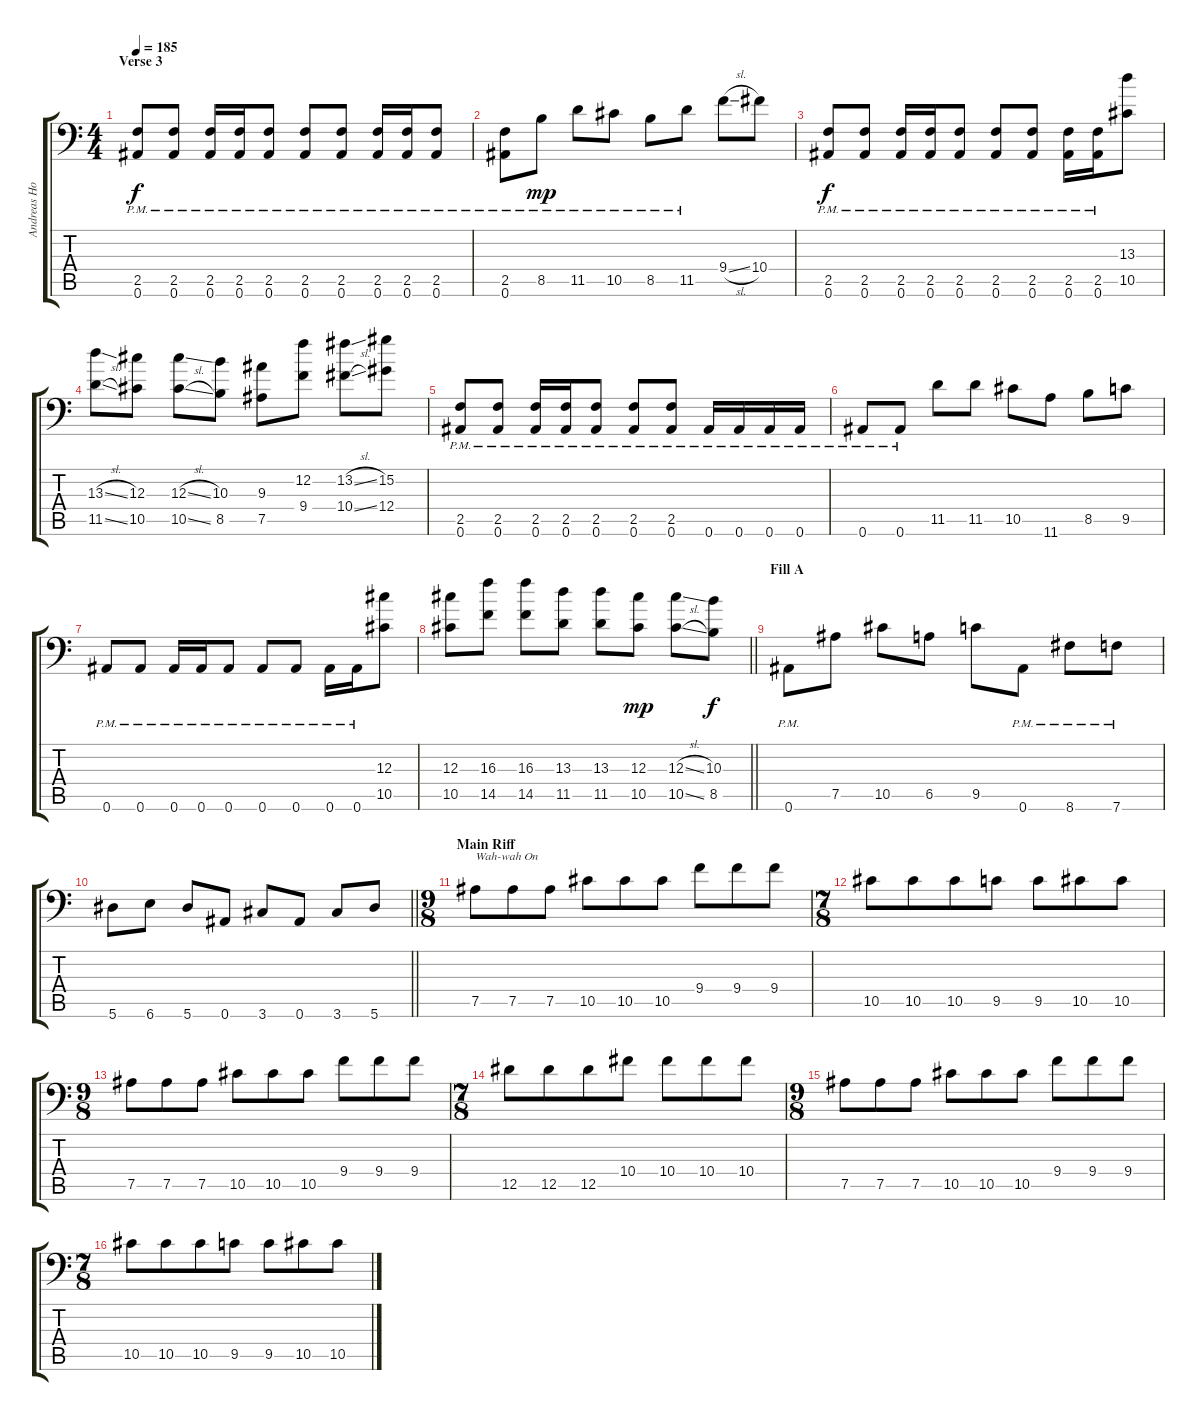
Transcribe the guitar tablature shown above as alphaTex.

\track ("Andreas Holma" "Andreas Ho") {instrument overdrivenguitar}
\staff {score tabs}
\tuning (Bb3 F3 Db3 Ab2 Eb2 Bb1) {hide}
\ts (4 4)
\section ("" "Verse 3")
\tempo 185
\clef f4
\ks c
(2.5{pm} 0.6{pm}).8{dy f} (2.5{pm} 0.6{pm}).8 (2.5{pm} 0.6{pm}).16 (2.5{pm} 0.6{pm}).16 (2.5{pm} 0.6{pm}).8 (2.5{pm} 0.6{pm}).8 (2.5{pm} 0.6{pm}).8 (2.5{pm} 0.6{pm}).16 (2.5{pm} 0.6{pm}).16 (2.5{pm} 0.6{pm}).8 |
(2.5{pm} 0.6{pm}).8 8.5{pm}.8{dy mp} 11.5{pm}.8 10.5{pm}.8 8.5{pm}.8 11.5{pm}.8 9.4{sl}.8 10.4.8 |
(2.5{pm} 0.6{pm}).8{dy f} (2.5{pm} 0.6{pm}).8 (2.5{pm} 0.6{pm}).16 (2.5{pm} 0.6{pm}).16 (2.5{pm} 0.6{pm}).8 (2.5{pm} 0.6{pm}).8 (2.5{pm} 0.6{pm}).8 (2.5{pm} 0.6{pm}).16 (2.5{pm} 0.6{pm}).16 (13.3 10.5).8 |
(13.3{sl} 11.5{sl}).8 (12.3 10.5).8 (12.3{sl} 10.5{sl}).8 (10.3 8.5).8 (9.3 7.5).8 (12.2 9.4).8 (13.2{sl} 10.4{sl}).8 (15.2 12.4).8 |
(2.5{pm} 0.6{pm}).8 (2.5{pm} 0.6{pm}).8 (2.5{pm} 0.6{pm}).16 (2.5{pm} 0.6{pm}).16 (2.5{pm} 0.6{pm}).8 (2.5{pm} 0.6{pm}).8 (2.5{pm} 0.6{pm}).8 0.6{pm}.16 0.6{pm}.16 0.6{pm}.16 0.6{pm}.16 |
0.6{pm}.8 0.6{pm}.8 11.5.8 11.5.8 10.5.8 11.6.8 8.5.8 9.5.8 |
0.6{pm}.8 0.6{pm}.8 0.6{pm}.16 0.6{pm}.16 0.6{pm}.8 0.6{pm}.8 0.6{pm}.8 0.6{pm}.16 0.6{pm}.16 (12.3 10.5).8 |
\barLineRight lightlight
(12.3 10.5).8 (16.3 14.5).8 (16.3 14.5).8 (13.3 11.5).8 (13.3 11.5).8 (12.3 10.5).8{dy mp} (12.3{sl} 10.5{sl}).8 (10.3 8.5).8{dy f} |
\section ("" "Fill A")
0.6{pm}.8 7.5.8 10.5.8 6.5.8 9.5.8 0.6{pm}.8 8.6{pm}.8 7.6{pm}.8 |
\barLineRight lightlight
5.6.8 6.6.8 5.6.8 0.6.8 3.6.8 0.6.8 3.6.8 5.6.8 |
\ts (9 8)
\section ("" "Main Riff")
7.5.8{txt "Wah-wah On" instrument overdrivenguitar} 7.5.8 7.5.8 10.5.8 10.5.8 10.5.8 9.4.8 9.4.8 9.4.8 |
\ts (7 8)
10.5.8 10.5.8 10.5.8 9.5.8 9.5.8 10.5.8 10.5.8 |
\ts (9 8)
7.5.8 7.5.8 7.5.8 10.5.8 10.5.8 10.5.8 9.4.8 9.4.8 9.4.8 |
\ts (7 8)
12.5.8 12.5.8 12.5.8 10.4.8 10.4.8 10.4.8 10.4.8 |
\ts (9 8)
7.5.8 7.5.8 7.5.8 10.5.8 10.5.8 10.5.8 9.4.8 9.4.8 9.4.8 |
\ts (7 8)
10.5.8 10.5.8 10.5.8 9.5.8 9.5.8 10.5.8 10.5.8
